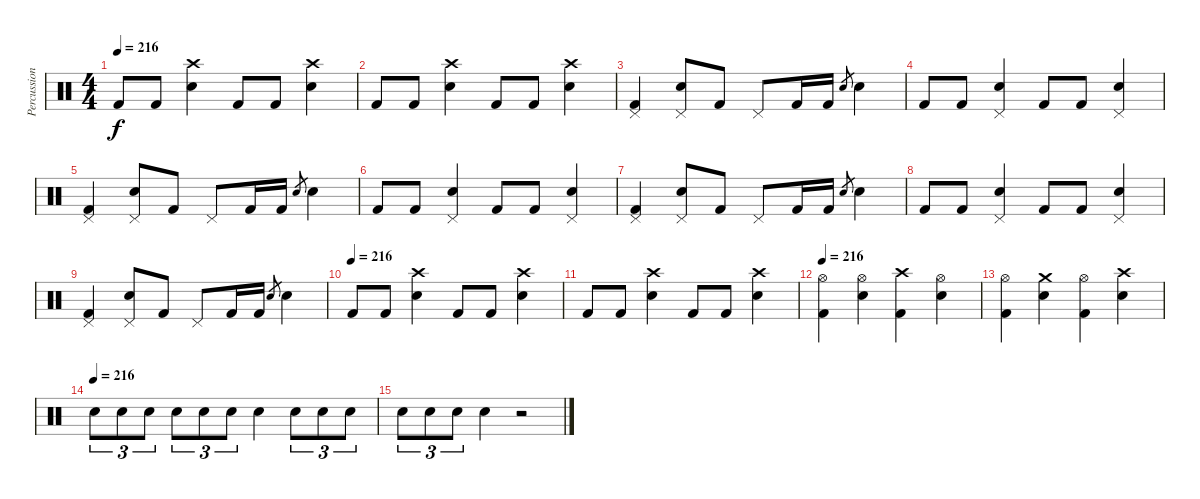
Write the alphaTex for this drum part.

\track ("Percussions" "Percussion") {instrument percussion}
\staff {score}
\articulation defaults
\ts (4 4)
\tempo 216
\clef neutral
\ks c "Kick (hit) 2".8{dy f} "Kick (hit) 2".8
("Crash high (hit)" "Electric Snare (hit)").4 "Kick (hit) 2".8 "Kick (hit) 2".8 ("Crash high (hit)" "Electric Snare (hit)").4 |
"Kick (hit) 2".8 "Kick (hit) 2".8 ("Crash high (hit)" "Electric Snare (hit)").4 "Kick (hit) 2".8 "Kick (hit) 2".8 ("Crash high (hit)" "Electric Snare (hit)").4 |
("Pedal Hi-Hat (hit)" "Kick (hit) 2").4 ("Pedal Hi-Hat (hit)" "Electric Snare (hit)").8 "Kick (hit) 2".8 "Pedal Hi-Hat (hit)".8 "Kick (hit) 2".16 "Kick (hit) 2".16 "Electric Snare (hit)".8{gr} "Electric Snare (hit)".4 |
"Kick (hit) 2".8 "Kick (hit) 2".8 ("Pedal Hi-Hat (hit)" "Electric Snare (hit)").4 "Kick (hit) 2".8 "Kick (hit) 2".8 ("Pedal Hi-Hat (hit)" "Electric Snare (hit)").4 |
("Pedal Hi-Hat (hit)" "Kick (hit) 2").4 ("Pedal Hi-Hat (hit)" "Electric Snare (hit)").8 "Kick (hit) 2".8 "Pedal Hi-Hat (hit)".8 "Kick (hit) 2".16 "Kick (hit) 2".16 "Electric Snare (hit)".8{gr} "Electric Snare (hit)".4 |
"Kick (hit) 2".8 "Kick (hit) 2".8 ("Pedal Hi-Hat (hit)" "Electric Snare (hit)").4 "Kick (hit) 2".8 "Kick (hit) 2".8 ("Pedal Hi-Hat (hit)" "Electric Snare (hit)").4 |
("Pedal Hi-Hat (hit)" "Kick (hit) 2").4 ("Pedal Hi-Hat (hit)" "Electric Snare (hit)").8 "Kick (hit) 2".8 "Pedal Hi-Hat (hit)".8 "Kick (hit) 2".16 "Kick (hit) 2".16 "Electric Snare (hit)".8{gr} "Electric Snare (hit)".4 |
"Kick (hit) 2".8 "Kick (hit) 2".8 ("Pedal Hi-Hat (hit)" "Electric Snare (hit)").4 "Kick (hit) 2".8 "Kick (hit) 2".8 ("Pedal Hi-Hat (hit)" "Electric Snare (hit)").4 |
("Pedal Hi-Hat (hit)" "Kick (hit) 2").4 ("Pedal Hi-Hat (hit)" "Electric Snare (hit)").8 "Kick (hit) 2".8 "Pedal Hi-Hat (hit)".8 "Kick (hit) 2".16 "Kick (hit) 2".16 "Electric Snare (hit)".8{gr} "Electric Snare (hit)".4 |
\tempo (216)
"Kick (hit) 2".8 "Kick (hit) 2".8 ("Crash high (hit)" "Electric Snare (hit)").4 "Kick (hit) 2".8 "Kick (hit) 2".8 ("Crash high (hit)" "Electric Snare (hit)").4 |
"Kick (hit) 2".8 "Kick (hit) 2".8 ("Crash high (hit)" "Electric Snare (hit)").4 "Kick (hit) 2".8 "Kick (hit) 2".8 ("Crash high (hit)" "Electric Snare (hit)").4 |
\tempo 216
("Hi-Hat (open)" "Kick (hit) 2").4 ("Hi-Hat (open)" "Electric Snare (hit)").4 ("Crash high (hit)" "Kick (hit) 2").4 ("Hi-Hat (open)" "Electric Snare (hit)").4 |
("Hi-Hat (open)" "Kick (hit) 2").4 ("Crash medium (hit)" "Electric Snare (hit)").4 ("Hi-Hat (open)" "Kick (hit) 2").4 ("Crash high (hit)" "Electric Snare (hit)").4 |
\tempo (216)
"Electric Snare (hit)".8{tu (3 2)} "Electric Snare (hit)".8{tu (3 2)} "Electric Snare (hit)".8{tu (3 2)} "Electric Snare (hit)".8{tu (3 2)} "Electric Snare (hit)".8{tu (3 2)} "Electric Snare (hit)".8{tu (3 2)} "Electric Snare (hit)".4 "Electric Snare (hit)".8{tu (3 2)} "Electric Snare (hit)".8{tu (3 2)} "Electric Snare (hit)".8{tu (3 2)} |
"Electric Snare (hit)".8{tu (3 2)} "Electric Snare (hit)".8{tu (3 2)} "Electric Snare (hit)".8{tu (3 2)} "Electric Snare (hit)".4 r.2
